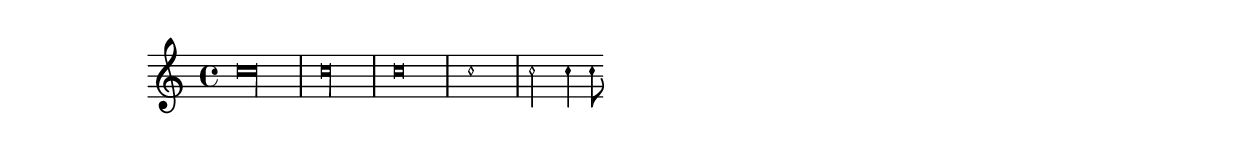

\version "2.1.36"

\header {
    texidoc ="@cindex Ancient Mensural Note Heads
Mensural notes may also have note heads. "
}

\score {
	\notes {
	\relative c'' {
		\override NoteHead  #'style = #'mensural
		c\maxima*1/8
		c\longa*1/4 c\breve*1/2 c1 c2 c4 c8 
		}
	}
	\paper{raggedright=##t}
}

